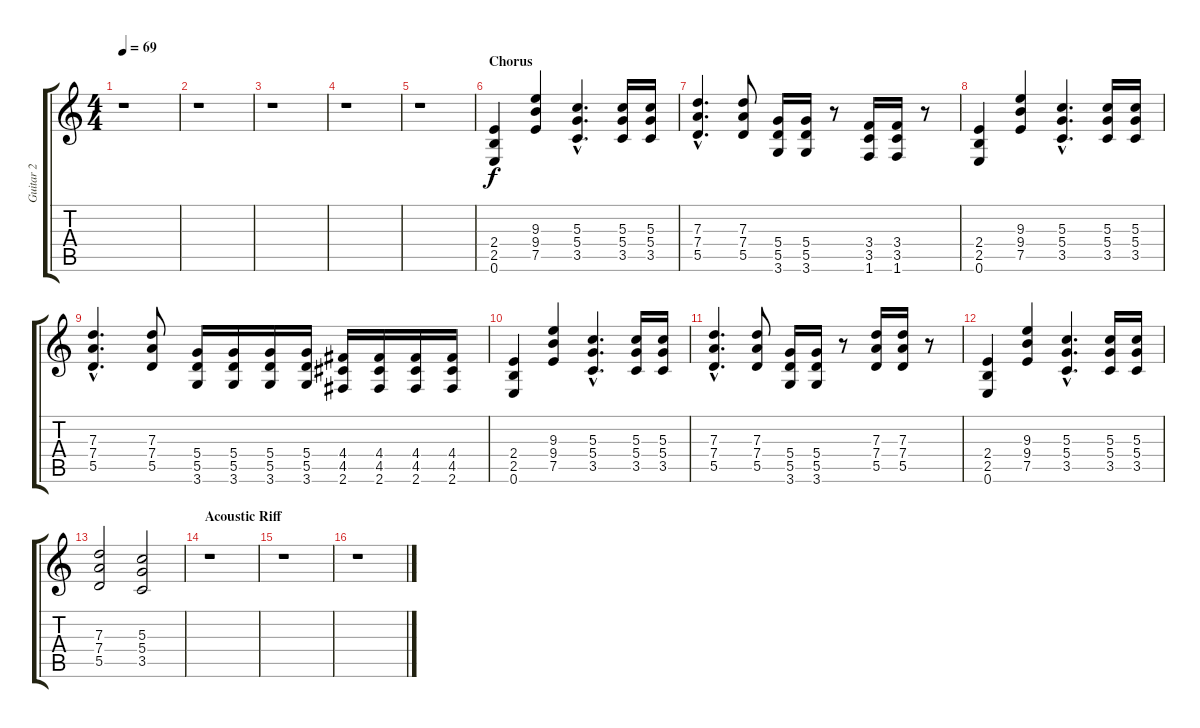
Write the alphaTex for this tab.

\track ("Guitar 2" "Guitar 2") {instrument distortionguitar}
\staff {score tabs}
\tuning (E4 B3 G3 D3 A2 E2) {hide}
\ts (4 4)
\tempo 69
\clef g2
\ks c
r.1{dy f} |
r.1 |
r.1 |
r.1 |
r.1 |
\section ("" "Chorus")
(2.4 2.5 0.6).4 (9.3 9.4 7.5).4 (5.3{hac} 5.4{hac} 3.5{hac}).4{d} (5.3 5.4 3.5).16 (5.3 5.4 3.5).16 |
(7.3{hac} 7.4{hac} 5.5{hac}).4{d} (7.3 7.4 5.5).8 (5.4 5.5 3.6).16 (5.4 5.5 3.6).16 r.8 (3.4 3.5 1.6).16 (3.4 3.5 1.6).16 r.8 |
(2.4 2.5 0.6).4 (9.3 9.4 7.5).4 (5.3{hac} 5.4{hac} 3.5{hac}).4{d} (5.3 5.4 3.5).16 (5.3 5.4 3.5).16 |
(7.3{hac} 7.4{hac} 5.5{hac}).4{d} (7.3 7.4 5.5).8 (5.4 5.5 3.6).16 (5.4 5.5 3.6).16 (5.4 5.5 3.6).16 (5.4 5.5 3.6).16 (4.4 4.5 2.6).16 (4.4 4.5 2.6).16 (4.4 4.5 2.6).16 (4.4 4.5 2.6).16 |
(2.4 2.5 0.6).4 (9.3 9.4 7.5).4 (5.3{hac} 5.4{hac} 3.5{hac}).4{d} (5.3 5.4 3.5).16 (5.3 5.4 3.5).16 |
(7.3{hac} 7.4{hac} 5.5{hac}).4{d} (7.3 7.4 5.5).8 (5.4 5.5 3.6).16 (5.4 5.5 3.6).16 r.8 (7.3 7.4 5.5).16 (7.3 7.4 5.5).16 r.8 |
(2.4 2.5 0.6).4 (9.3 9.4 7.5).4 (5.3{hac} 5.4{hac} 3.5{hac}).4{d} (5.3 5.4 3.5).16 (5.3 5.4 3.5).16 |
(7.3 7.4 5.5).2 (5.3 5.4 3.5).2 |
\section ("" "Acoustic Riff")
r.1 |
r.1 |
r.1
